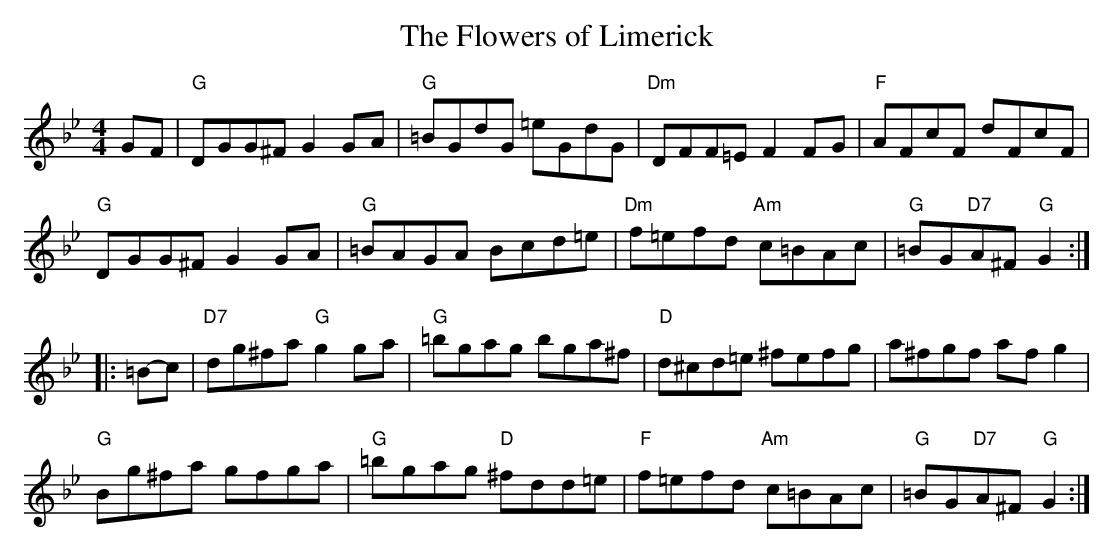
X:1
T:The Flowers of Limerick
M:4/4
L:1/4
K:Gm
G/2-F/2|"G"D/2G/2G/2^F/2 GG/2-A/2|"G"=B/2G/2d/2G/2 =e/2G/2d/2G/2|\
"Dm"D/2F/2F/2=E/2 FF/2-G/2|"F"A/2F/2c/2F/2 d/2F/2c/2F/2|
"G"D/2G/2G/2^F/2 GG/2-A/2|"G"=B/2A/2G/2A/2 B/2c/2d/2=e/2|\
"Dm"f/2=e/2f/2d/2 "Am"c/2=B/2A/2c/2|"G"=B/2G/2"D7"A/2^F/2 "G"G:|
|:=B/2-c/2|"D7"d/2g/2^f/2a/2 "G"gg/2-a/2|"G"=b/2g/2a/2g/2 b/2g/2a/2^f/2|\
"D"d/2^c/2d/2=e/2 ^f/2e/2f/2g/2|a/2^f/2g/2f/2 a/2-f/2g|
"G"B/2g/2^f/2a/2 g/2f/2g/2a/2|"G"=b/2g/2a/2g/2 "D"^f/2d/2d/2=e/2|\
"F"f/2=e/2f/2d/2 "Am"c/2=B/2A/2c/2|"G"=B/2G/2"D7"A/2^F/2 "G"G:|
